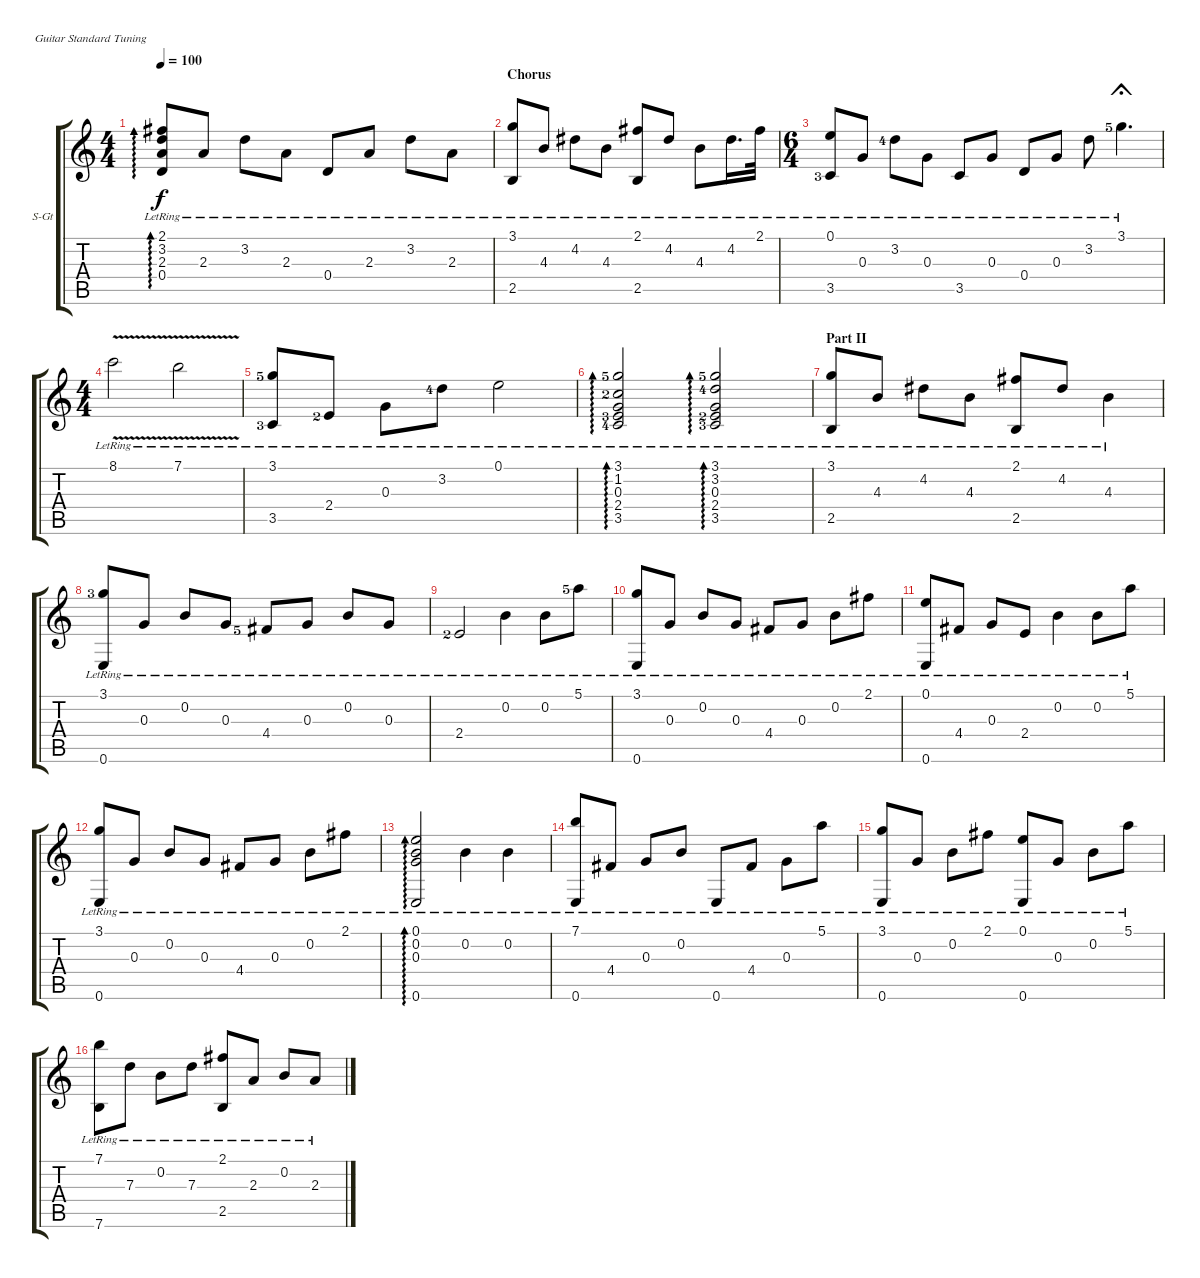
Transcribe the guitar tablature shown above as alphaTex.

\bracketExtendMode groupsimilarinstruments
\firstSystemTrackNameOrientation horizontal
\otherSystemsTrackNameOrientation horizontal
\track ("Yanni" "S-Gt") {instrument acousticgrandpiano}
\staff {score tabs}
\tuning (E4 B3 G3 D3 A2 E2)
\displaytranspose 12
\ts (4 4)
\tempo 100
\clef g2
\ks c
(2.1{lr} 0.4{lr} 2.3 3.2).8{ad 0 dy f} 2.3{lr}.8 3.2{lr}.8 2.3{lr}.8 0.4{lr}.8 2.3{lr}.8 3.2{lr}.8 2.3{lr}.8 |
\section ("" "Chorus")
(3.1{lr} 2.5{lr}).8 4.3{lr}.8 4.2{lr}.8 4.3{lr}.8 (2.1{lr} 2.5{lr}).8 4.2{lr}.8 4.3{lr}.8 4.2{lr}.16{d} 2.1{lr}.32 |
\ts (6 4)
(0.1{lr} 3.5{lr lf 3}).8 0.3{lr}.8 3.2{lr lf 4}.8 0.3{lr}.8 3.5{lr}.8 0.3{lr}.8 0.4{lr}.8 0.3{lr}.8 3.2{lr}.8 3.1{lr lf 5}.4{d fermata (short 0)} |
\ts (4 4)
8.1{v lr}.2 7.1{v lr}.2 |
(3.1{lr lf 5} 3.5{lr lf 3}).8 2.4{lr lf 2}.8 0.3{lr}.8 3.2{lr lf 4}.8 0.1{lr}.2 |
(3.1{lr lf 5} 1.2{lr lf 2} 0.3{lr} 2.4{lr lf 3} 3.5{lr lf 4}).2{ad 0} (3.1{lr lf 5} 3.2{lr lf 4} 0.3{lr} 2.4{lr lf 2} 3.5{lr lf 3}).2{ad 0} |
\section ("" "Part II")
(3.1{lr} 2.5{lr}).8 4.3{lr}.8 4.2{lr}.8 4.3{lr}.8 (2.1{lr} 2.5{lr}).8 4.2{lr}.8 4.3{lr}.4 |
(3.1{lr lf 3} 0.6{lr}).8 0.3{lr}.8 0.2{lr}.8 0.3{lr}.8 4.4{lr lf 5}.8 0.3{lr}.8 0.2{lr}.8 0.3{lr}.8 |
2.4{lr lf 2}.2 0.2{lr}.4 0.2{lr}.8 5.1{lr lf 5}.8 |
(3.1{lr} 0.6{lr}).8 0.3{lr}.8 0.2{lr}.8 0.3{lr}.8 4.4{lr}.8 0.3{lr}.8 0.2{lr}.8 2.1{lr}.8 |
(0.1{lr} 0.6{lr}).8 4.4{lr}.8 0.3{lr}.8 2.4{lr}.8 0.2{lr}.4 0.2{lr}.8 5.1{lr}.8 |
(3.1{lr} 0.6{lr}).8 0.3{lr}.8 0.2{lr}.8 0.3{lr}.8 4.4{lr}.8 0.3{lr}.8 0.2{lr}.8 2.1{lr}.8 |
(0.1{lr} 0.2{lr} 0.3{lr} 0.6{lr}).2{ad 0} 0.2{lr}.4 0.2{lr}.4 |
(7.1{lr} 0.6{lr}).8 4.4{lr}.8 0.3{lr}.8 0.2{lr}.8 0.6{lr}.8 4.4{lr}.8 0.3{lr}.8 5.1{lr}.8 |
(3.1{lr} 0.6{lr}).8 0.3{lr}.8 0.2{lr}.8 2.1{lr}.8 (0.1{lr} 0.6{lr}).8 0.3{lr}.8 0.2{lr}.8 5.1{lr}.8 |
(7.1{lr} 7.6{lr}).8 7.3{lr}.8 0.2{lr}.8 7.3{lr}.8 (2.1{lr} 2.5{lr}).8 2.3{lr}.8 0.2{lr}.8 2.3{lr}.8
